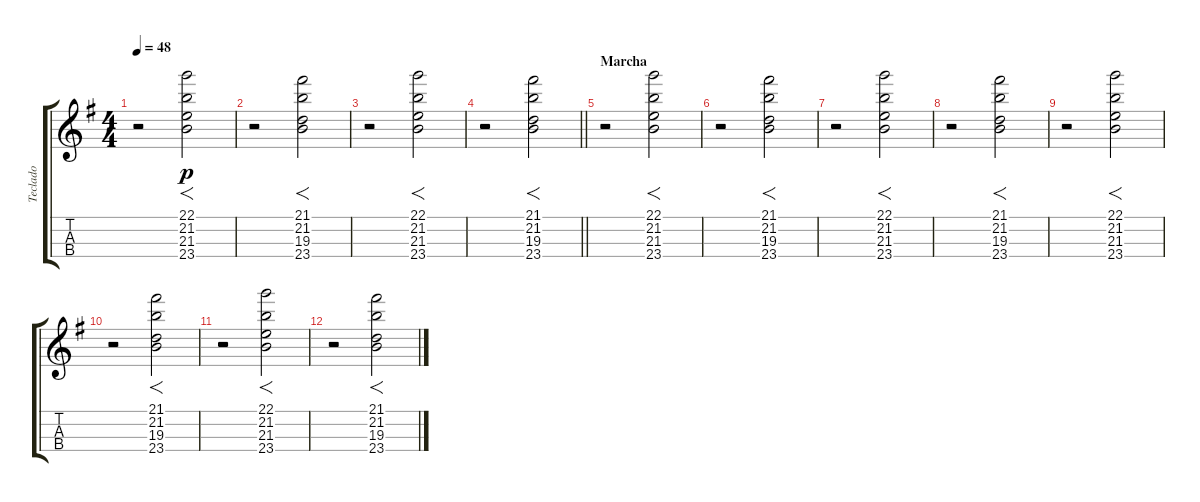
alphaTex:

\track ("Teclado" "Teclado") {instrument synthvoice}
\staff {score tabs}
\tuning (A4 D4 G3 C3) {hide}
\ts (4 4)
\tempo 48
\clef g2
\ks g
r.2{dy p} (22.1 21.2 21.3 23.4).2{f} |
r.2 (21.1 21.2 19.3 23.4).2{f} |
r.2 (22.1 21.2 21.3 23.4).2{f} |
\barLineRight lightlight
r.2 (21.1 21.2 19.3 23.4).2{f} |
\section ("" "Marcha")
r.2 (22.1 21.2 21.3 23.4).2{f} |
r.2 (21.1 21.2 19.3 23.4).2{f} |
r.2 (22.1 21.2 21.3 23.4).2{f} |
r.2 (21.1 21.2 19.3 23.4).2{f} |
r.2 (22.1 21.2 21.3 23.4).2{f} |
r.2 (21.1 21.2 19.3 23.4).2{f} |
r.2 (22.1 21.2 21.3 23.4).2{f} |
r.2 (21.1 21.2 19.3 23.4).2{f}
